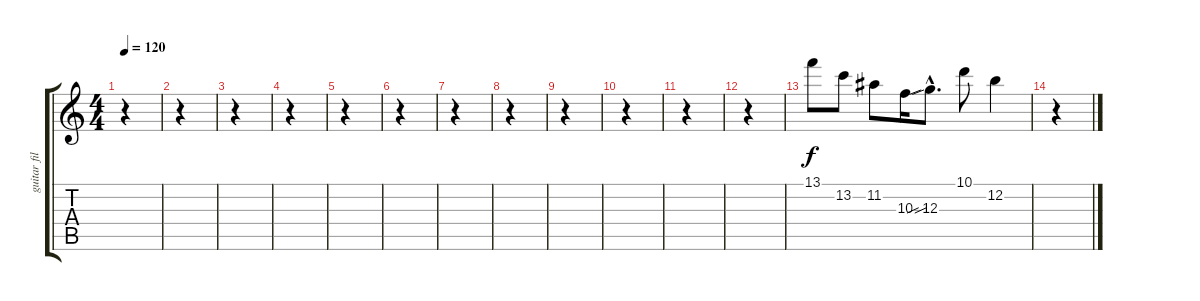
\track ("guitar fill" "guitar fil") {instrument distortionguitar}
\staff {score tabs}
\tuning (E4 B3 G3 D3 A2 E2) {hide}
\ts (4 4)
\tempo 120
\clef g2
\ks c
r.4{dy f} |
r.4 |
r.4 |
r.4 |
r.4 |
r.4 |
r.4 |
r.4 |
r.4 |
r.4 |
r.4 |
r.4 |
13.1.8 13.2.8 11.2.8 10.3{sou}.16 12.3{sib hac}.8{d} 10.1.8 12.2.4 |
r.4
